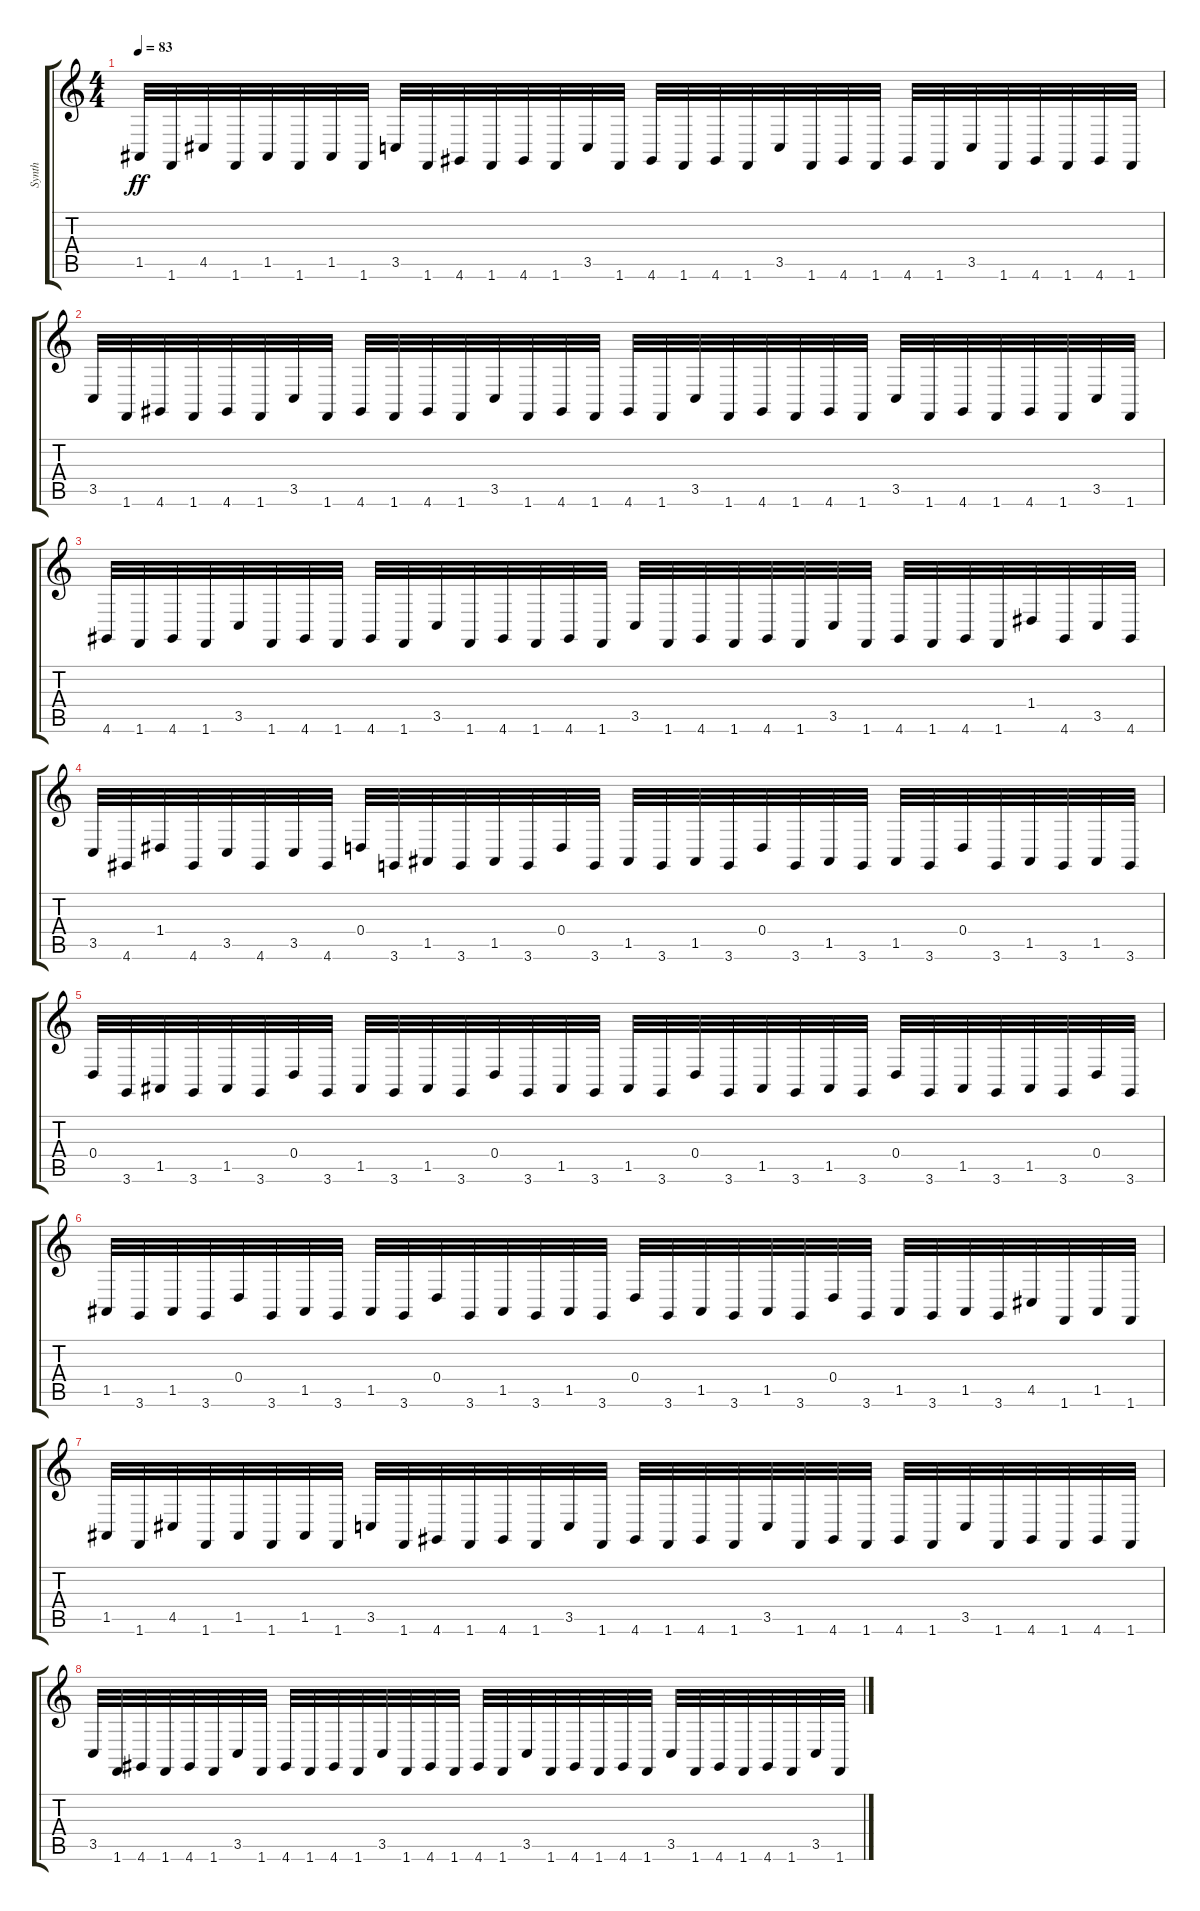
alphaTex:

\track ("Synth" "Synth") {instrument pad3polysynth}
\staff {score tabs}
\tuning (E4 B3 G3 D3 A2 E2) {hide}
\ts (4 4)
\tempo 83
\clef g2
\ks c
1.5.32{dy ff} 1.6.32 4.5.32 1.6.32 1.5.32 1.6.32 1.5.32 1.6.32 3.5.32 1.6.32 4.6.32 1.6.32 4.6.32 1.6.32 3.5.32 1.6.32 4.6.32 1.6.32 4.6.32 1.6.32 3.5.32 1.6.32 4.6.32 1.6.32 4.6.32 1.6.32 3.5.32 1.6.32 4.6.32 1.6.32 4.6.32 1.6.32 |
3.5.32 1.6.32 4.6.32 1.6.32 4.6.32 1.6.32 3.5.32 1.6.32 4.6.32 1.6.32 4.6.32 1.6.32 3.5.32 1.6.32 4.6.32 1.6.32 4.6.32 1.6.32 3.5.32 1.6.32 4.6.32 1.6.32 4.6.32 1.6.32 3.5.32 1.6.32 4.6.32 1.6.32 4.6.32 1.6.32 3.5.32 1.6.32 |
4.6.32 1.6.32 4.6.32 1.6.32 3.5.32 1.6.32 4.6.32 1.6.32 4.6.32 1.6.32 3.5.32 1.6.32 4.6.32 1.6.32 4.6.32 1.6.32 3.5.32 1.6.32 4.6.32 1.6.32 4.6.32 1.6.32 3.5.32 1.6.32 4.6.32 1.6.32 4.6.32 1.6.32 1.4.32 4.6.32 3.5.32 4.6.32 |
3.5.32 4.6.32 1.4.32 4.6.32 3.5.32 4.6.32 3.5.32 4.6.32 0.4.32 3.6.32 1.5.32 3.6.32 1.5.32 3.6.32 0.4.32 3.6.32 1.5.32 3.6.32 1.5.32 3.6.32 0.4.32 3.6.32 1.5.32 3.6.32 1.5.32 3.6.32 0.4.32 3.6.32 1.5.32 3.6.32 1.5.32 3.6.32 |
0.4.32 3.6.32 1.5.32 3.6.32 1.5.32 3.6.32 0.4.32 3.6.32 1.5.32 3.6.32 1.5.32 3.6.32 0.4.32 3.6.32 1.5.32 3.6.32 1.5.32 3.6.32 0.4.32 3.6.32 1.5.32 3.6.32 1.5.32 3.6.32 0.4.32 3.6.32 1.5.32 3.6.32 1.5.32 3.6.32 0.4.32 3.6.32 |
1.5.32 3.6.32 1.5.32 3.6.32 0.4.32 3.6.32 1.5.32 3.6.32 1.5.32 3.6.32 0.4.32 3.6.32 1.5.32 3.6.32 1.5.32 3.6.32 0.4.32 3.6.32 1.5.32 3.6.32 1.5.32 3.6.32 0.4.32 3.6.32 1.5.32 3.6.32 1.5.32 3.6.32 4.5.32 1.6.32 1.5.32 1.6.32 |
1.5.32 1.6.32 4.5.32 1.6.32 1.5.32 1.6.32 1.5.32 1.6.32 3.5.32 1.6.32 4.6.32 1.6.32 4.6.32 1.6.32 3.5.32 1.6.32 4.6.32 1.6.32 4.6.32 1.6.32 3.5.32 1.6.32 4.6.32 1.6.32 4.6.32 1.6.32 3.5.32 1.6.32 4.6.32 1.6.32 4.6.32 1.6.32 |
3.5.32 1.6.32 4.6.32 1.6.32 4.6.32 1.6.32 3.5.32 1.6.32 4.6.32 1.6.32 4.6.32 1.6.32 3.5.32 1.6.32 4.6.32 1.6.32 4.6.32 1.6.32 3.5.32 1.6.32 4.6.32 1.6.32 4.6.32 1.6.32 3.5.32 1.6.32 4.6.32 1.6.32 4.6.32 1.6.32 3.5.32 1.6.32
